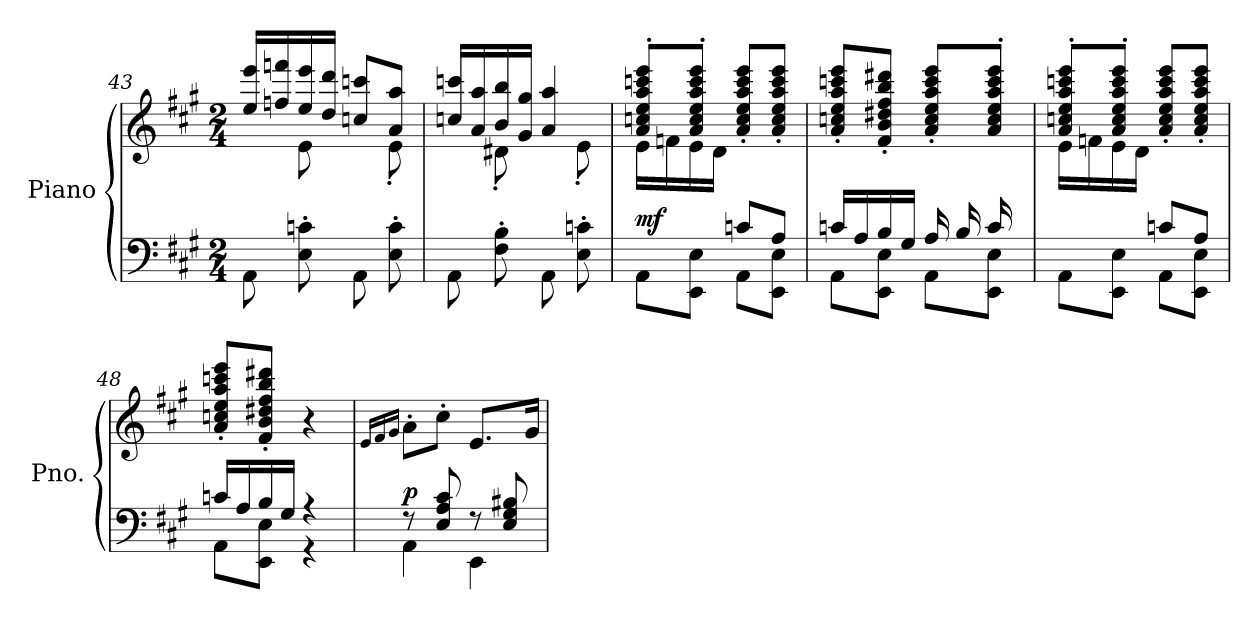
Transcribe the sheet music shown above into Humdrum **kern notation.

**kern	**kern	**dynam
*part1	*part1	*part1
*staff2	*staff1	*staff1/2
*I"Piano	*	*
*I'Pno.	*	*
*clefF4	*clefG2	*
*k[f#c#g#]	*k[f#c#g#]	*
*M2/4	*M2/4	*
=43	=43	=43
*	*^	*
8AA\	16ee/ 16eee/LL	8ryy	.
.	16ffn/ 16fffn/	.	.
8E\' 8cn\'	16ee/ 16eee/	8e\	.
.	16dd/ 16ddd/JJ	.	.
8AA\	8ccn/ 8cccn/L	8ryy	.
8E\' 8c\'	8a/ 8aa/J	8e'\	.
=44	=44	=44	=44
8AA\	16ccn/ 16cccn/LL	8ryy	.
.	16a/ 16aa/	.	.
8F#\' 8B\'	16b/ 16bb/	8d#X'\	.
.	16g#/ 16gg#/JJ	.	.
8AA\	4a/ 4aa/	8ryy	.
8E\' 8cn\'	.	8e'\	.
!!LO:PB:g=z	!!
=45	=45	=45	=45
*^	*	*	*
!	!	!	!	!LO:DY:a=2
4ryy	8AA\L	8a/' 8ccn/' 8ee/' 8aa/' 8cccn/' 8eee/'L	16e\LL	mf
.	.	.	16fn\	.
.	8EE\ 8E\J	8a/' 8cc/' 8ee/' 8aa/' 8ccc/' 8eee/'J	16e\	.
.	.	.	16d\JJ	.
8cn/L	8AA\L	8a/' 8cc/' 8ee/' 8aa/' 8ccc/' 8eee/'L	4ryy	.
8A/J	8EE\ 8E\J	8a/' 8cc/' 8ee/' 8aa/' 8ccc/' 8eee/'J	.	.
=46	=46	=46	=46	=46
16cn/LL	8AA\L	8a/' 8ccn/' 8ee/' 8aa/' 8cccn/' 8eee/'L	4..ryy	.
16A/	.	.	.	.
16B/	8EE\ 8E\J	8f#/' 8b/' 8dd#X/' 8ff#/' 8bb/' 8ddd#X/'J	.	.
16G#/JJ	.	.	.	.
16A/LL	8AA\L	8a/' 8cc/' 8ee/' 8aa/' 8ccc/' 8eee/'L	.	.
16B/	.	.	.	.
16c/	8EE\ 8E\J	8a/' 8cc/' 8ee/' 8aa/' 8ccc/' 8eee/'J	.	.
16ryy	.	.	16d\JJ	.
=47	=47	=47	=47	=47
4ryy	8AA\L	8a/' 8ccn/' 8ee/' 8aa/' 8cccn/' 8eee/'L	16e\LL	.
.	.	.	16fn\	.
.	8EE\ 8E\J	8a/' 8cc/' 8ee/' 8aa/' 8ccc/' 8eee/'J	16e\	.
.	.	.	16d\JJ	.
8cn/L	8AA\L	8a/' 8cc/' 8ee/' 8aa/' 8ccc/' 8eee/'L	4ryy	.
8A/J	8EE\ 8E\J	8a/' 8cc/' 8ee/' 8aa/' 8ccc/' 8eee/'J	.	.
*	*	*v	*v	*
=48	=48	=48	=48
16cn/LL	8AA\L	8a/' 8ccn/' 8ee/' 8aa/' 8cccn/' 8eee/'L	.
16A/	.	.	.
16B/	8EE\ 8E\J	8f#/' 8b/' 8dd#X/' 8ff#/' 8bb/' 8ddd#X/'J	.
16G#/JJ	.	.	.
*	*	*MM75	*
4r	4r	4r	.
!!LO:LB:g=z
=49	=49	=49	=49
.	.	16qe/LL	.
.	.	16qf#/	.
.	.	16qg#/JJ	.
!	!	!	!LO:DY:a=2
8r	4AA\	8a'\L	p
8E/ 8A/ 8c#/	.	8cc#'\J	.
8r	4EE\	8.e/L	.
8E/ 8G#/ 8B#X/	.	.	.
.	.	16g#/Jk	.
*v	*v	*	*
=	=	=
*-	*-	*-
